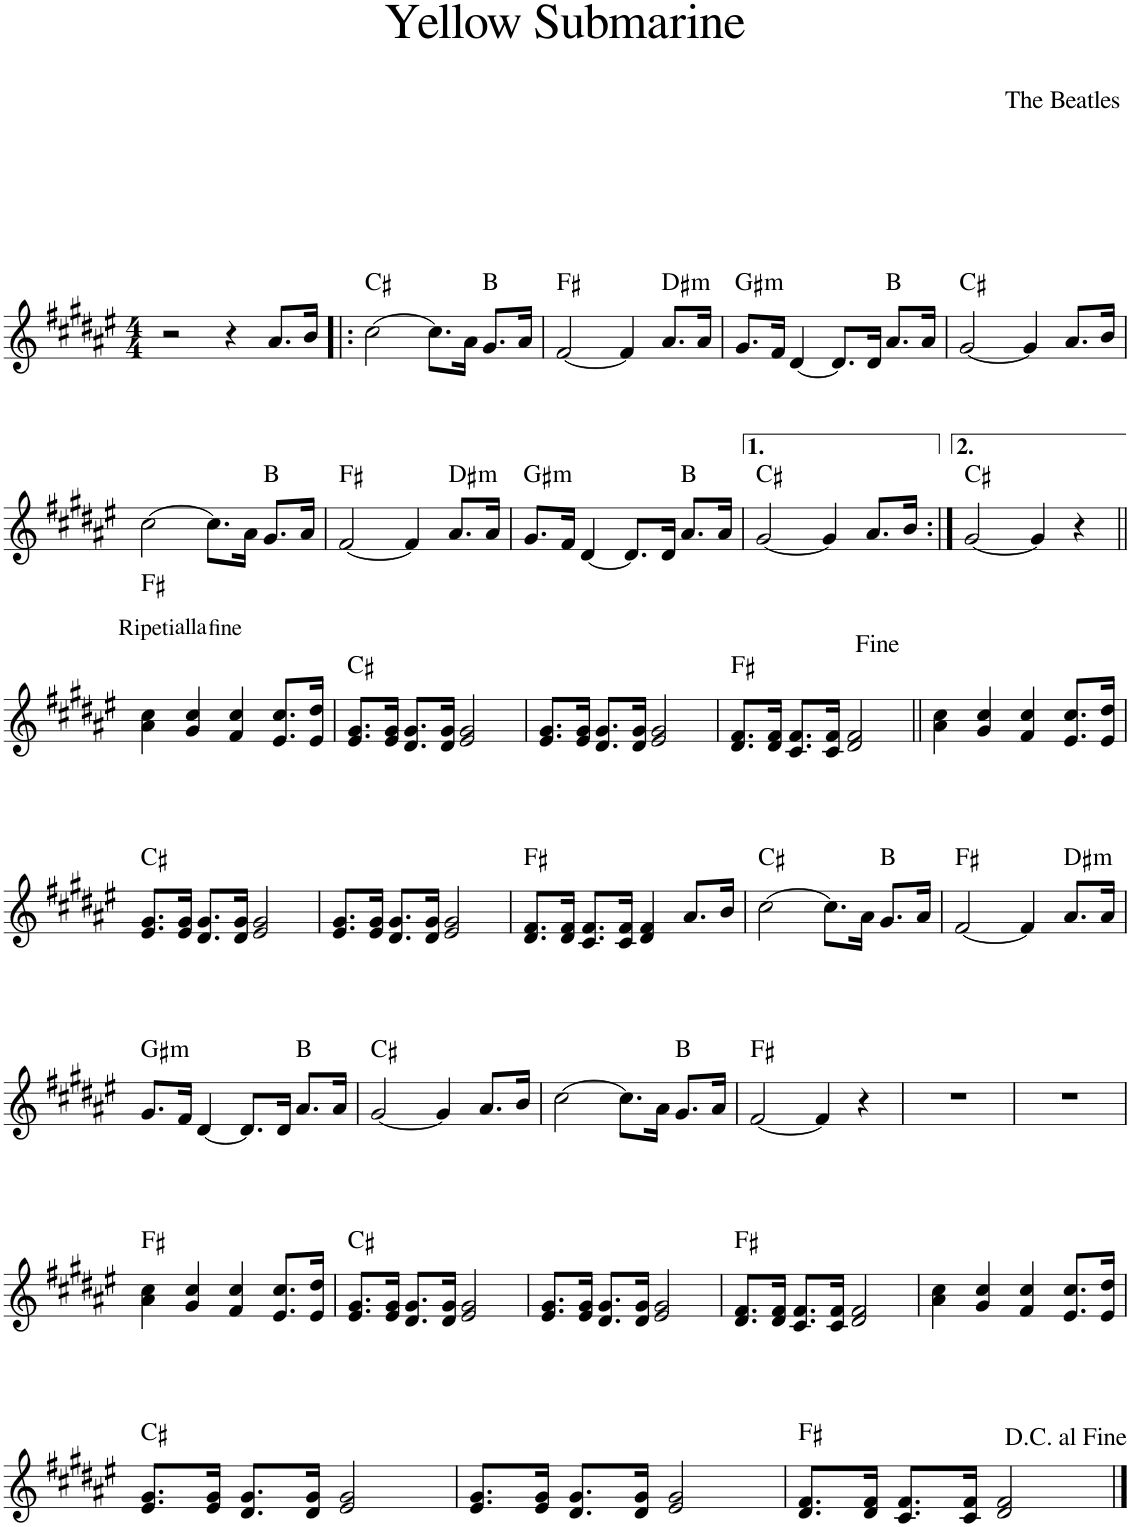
**kern	**text	**harte
*part1	*part1	*part1
*staff1	*staff1	*
*I"Piano	*	*
*I'Pno.	*	*
*clefG2	*	*
*k[f#c#g#d#a#e#]	*	*
*M4/4	*	*
=1	=1	=1
2r	.	.
4r	.	.
8.a#/L	.	.
16b/Jk	.	.
=2!|:	=2!|:	=2!|:
[2cc#\	.	C#:maj
8.cc#\L]	.	.
16a#\Jk	.	.
8.g#/L	.	B:maj
16a#/Jk	.	.
=3	=3	=3
[2f#/	.	F#:maj
4f#/]	.	.
!	!	!LO:H:kt=m
8.a#/L	.	D#:min
16a#/Jk	.	.
=4	=4	=4
!	!	!LO:H:kt=m
8.g#/L	.	G#:min
16f#/Jk	.	.
[4d#/	.	.
8.d#/L]	.	.
16d#/Jk	.	.
8.a#/L	.	B:maj
16a#/Jk	.	.
=5	=5	=5
[2g#/	.	C#:maj
4g#/]	.	.
8.a#/L	.	.
16b/Jk	.	.
!!LO:LB:g=z
=6	=6	=6
[2cc#\	.	.
8.cc#\L]	.	.
16a#\Jk	.	.
8.g#/L	.	B:maj
16a#/Jk	.	.
=7	=7	=7
[2f#/	.	F#:maj
4f#/]	.	.
!	!	!LO:H:kt=m
8.a#/L	.	D#:min
16a#/Jk	.	.
=8	=8	=8
!	!	!LO:H:kt=m
8.g#/L	.	G#:min
16f#/Jk	.	.
[4d#/	.	.
8.d#/L]	.	.
16d#/Jk	.	.
8.a#/L	.	B:maj
16a#/Jk	.	.
=9	=9	=9
[2g#/	.	C#:maj
4g#/]	.	.
8.a#/L	.	.
16b/Jk	.	.
=10:|!	=10:|!	=10:|!
[2g#/	.	C#:maj
4g#/]	.	.
4r	.	.
!!LO:LB:g=z
=11||	=11||	=11||
!	!LO:LY:a	!
4a#\ 4cc#\	Ripeti	F#:maj
!	!LO:LY:a	!
4g#/ 4cc#/	alla	.
!	!LO:LY:a	!
4f#/ 4cc#/	fine	.
8.e#/ 8.cc#/L	.	.
16e#/ 16dd#/Jk	.	.
=12	=12	=12
8.e#/ 8.g#/L	.	C#:maj
16e#/ 16g#/Jk	.	.
8.d#/ 8.g#/L	.	.
16d#/ 16g#/Jk	.	.
2e#/ 2g#/	.	.
=13	=13	=13
8.e#/ 8.g#/L	.	.
16e#/ 16g#/Jk	.	.
8.d#/ 8.g#/L	.	.
16d#/ 16g#/Jk	.	.
2e#/ 2g#/	.	.
=14	=14	=14
8.d#/ 8.f#/L	.	F#:maj
16d#/ 16f#/Jk	.	.
8.c#/ 8.f#/L	.	.
16c#/ 16f#/Jk	.	.
2d#/ 2f#/	.	.
=15||	=15||	=15||
4a#\ 4cc#\	.	.
4g#/ 4cc#/	.	.
4f#/ 4cc#/	.	.
8.e#/ 8.cc#/L	.	.
16e#/ 16dd#/Jk	.	.
!!LO:LB:g=z
=16	=16	=16
8.e#/ 8.g#/L	.	C#:maj
16e#/ 16g#/Jk	.	.
8.d#/ 8.g#/L	.	.
16d#/ 16g#/Jk	.	.
2e#/ 2g#/	.	.
=17	=17	=17
8.e#/ 8.g#/L	.	.
16e#/ 16g#/Jk	.	.
8.d#/ 8.g#/L	.	.
16d#/ 16g#/Jk	.	.
2e#/ 2g#/	.	.
=18	=18	=18
8.d#/ 8.f#/L	.	F#:maj
16d#/ 16f#/Jk	.	.
8.c#/ 8.f#/L	.	.
16c#/ 16f#/Jk	.	.
4d#/ 4f#/	.	.
8.a#/L	.	.
16b/Jk	.	.
=19	=19	=19
[2cc#\	.	C#:maj
8.cc#\L]	.	.
16a#\Jk	.	.
8.g#/L	.	B:maj
16a#/Jk	.	.
=20	=20	=20
[2f#/	.	F#:maj
4f#/]	.	.
!	!	!LO:H:kt=m
8.a#/L	.	D#:min
16a#/Jk	.	.
!!LO:LB:g=z
=21	=21	=21
!	!	!LO:H:kt=m
8.g#/L	.	G#:min
16f#/Jk	.	.
[4d#/	.	.
8.d#/L]	.	.
16d#/Jk	.	.
8.a#/L	.	B:maj
16a#/Jk	.	.
=22	=22	=22
[2g#/	.	C#:maj
4g#/]	.	.
8.a#/L	.	.
16b/Jk	.	.
=23	=23	=23
[2cc#\	.	.
8.cc#\L]	.	.
16a#\Jk	.	.
8.g#/L	.	B:maj
16a#/Jk	.	.
=24	=24	=24
[2f#/	.	F#:maj
4f#/]	.	.
4r	.	.
=25	=25	=25
1r	.	.
=26	=26	=26
1r	.	.
!!LO:LB:g=z
=27	=27	=27
4a#\ 4cc#\	.	F#:maj
4g#/ 4cc#/	.	.
4f#/ 4cc#/	.	.
8.e#/ 8.cc#/L	.	.
16e#/ 16dd#/Jk	.	.
=28	=28	=28
8.e#/ 8.g#/L	.	C#:maj
16e#/ 16g#/Jk	.	.
8.d#/ 8.g#/L	.	.
16d#/ 16g#/Jk	.	.
2e#/ 2g#/	.	.
=29	=29	=29
8.e#/ 8.g#/L	.	.
16e#/ 16g#/Jk	.	.
8.d#/ 8.g#/L	.	.
16d#/ 16g#/Jk	.	.
2e#/ 2g#/	.	.
=30	=30	=30
8.d#/ 8.f#/L	.	F#:maj
16d#/ 16f#/Jk	.	.
8.c#/ 8.f#/L	.	.
16c#/ 16f#/Jk	.	.
2d#/ 2f#/	.	.
=31	=31	=31
4a#\ 4cc#\	.	.
4g#/ 4cc#/	.	.
4f#/ 4cc#/	.	.
8.e#/ 8.cc#/L	.	.
16e#/ 16dd#/Jk	.	.
!!LO:LB:g=z
=32	=32	=32
8.e#/ 8.g#/L	.	C#:maj
16e#/ 16g#/Jk	.	.
8.d#/ 8.g#/L	.	.
16d#/ 16g#/Jk	.	.
2e#/ 2g#/	.	.
=33	=33	=33
8.e#/ 8.g#/L	.	.
16e#/ 16g#/Jk	.	.
8.d#/ 8.g#/L	.	.
16d#/ 16g#/Jk	.	.
2e#/ 2g#/	.	.
=34	=34	=34
8.d#/ 8.f#/L	.	F#:maj
16d#/ 16f#/Jk	.	.
8.c#/ 8.f#/L	.	.
16c#/ 16f#/Jk	.	.
2d#/ 2f#/	.	.
==	==	==
*-	*-	*-
